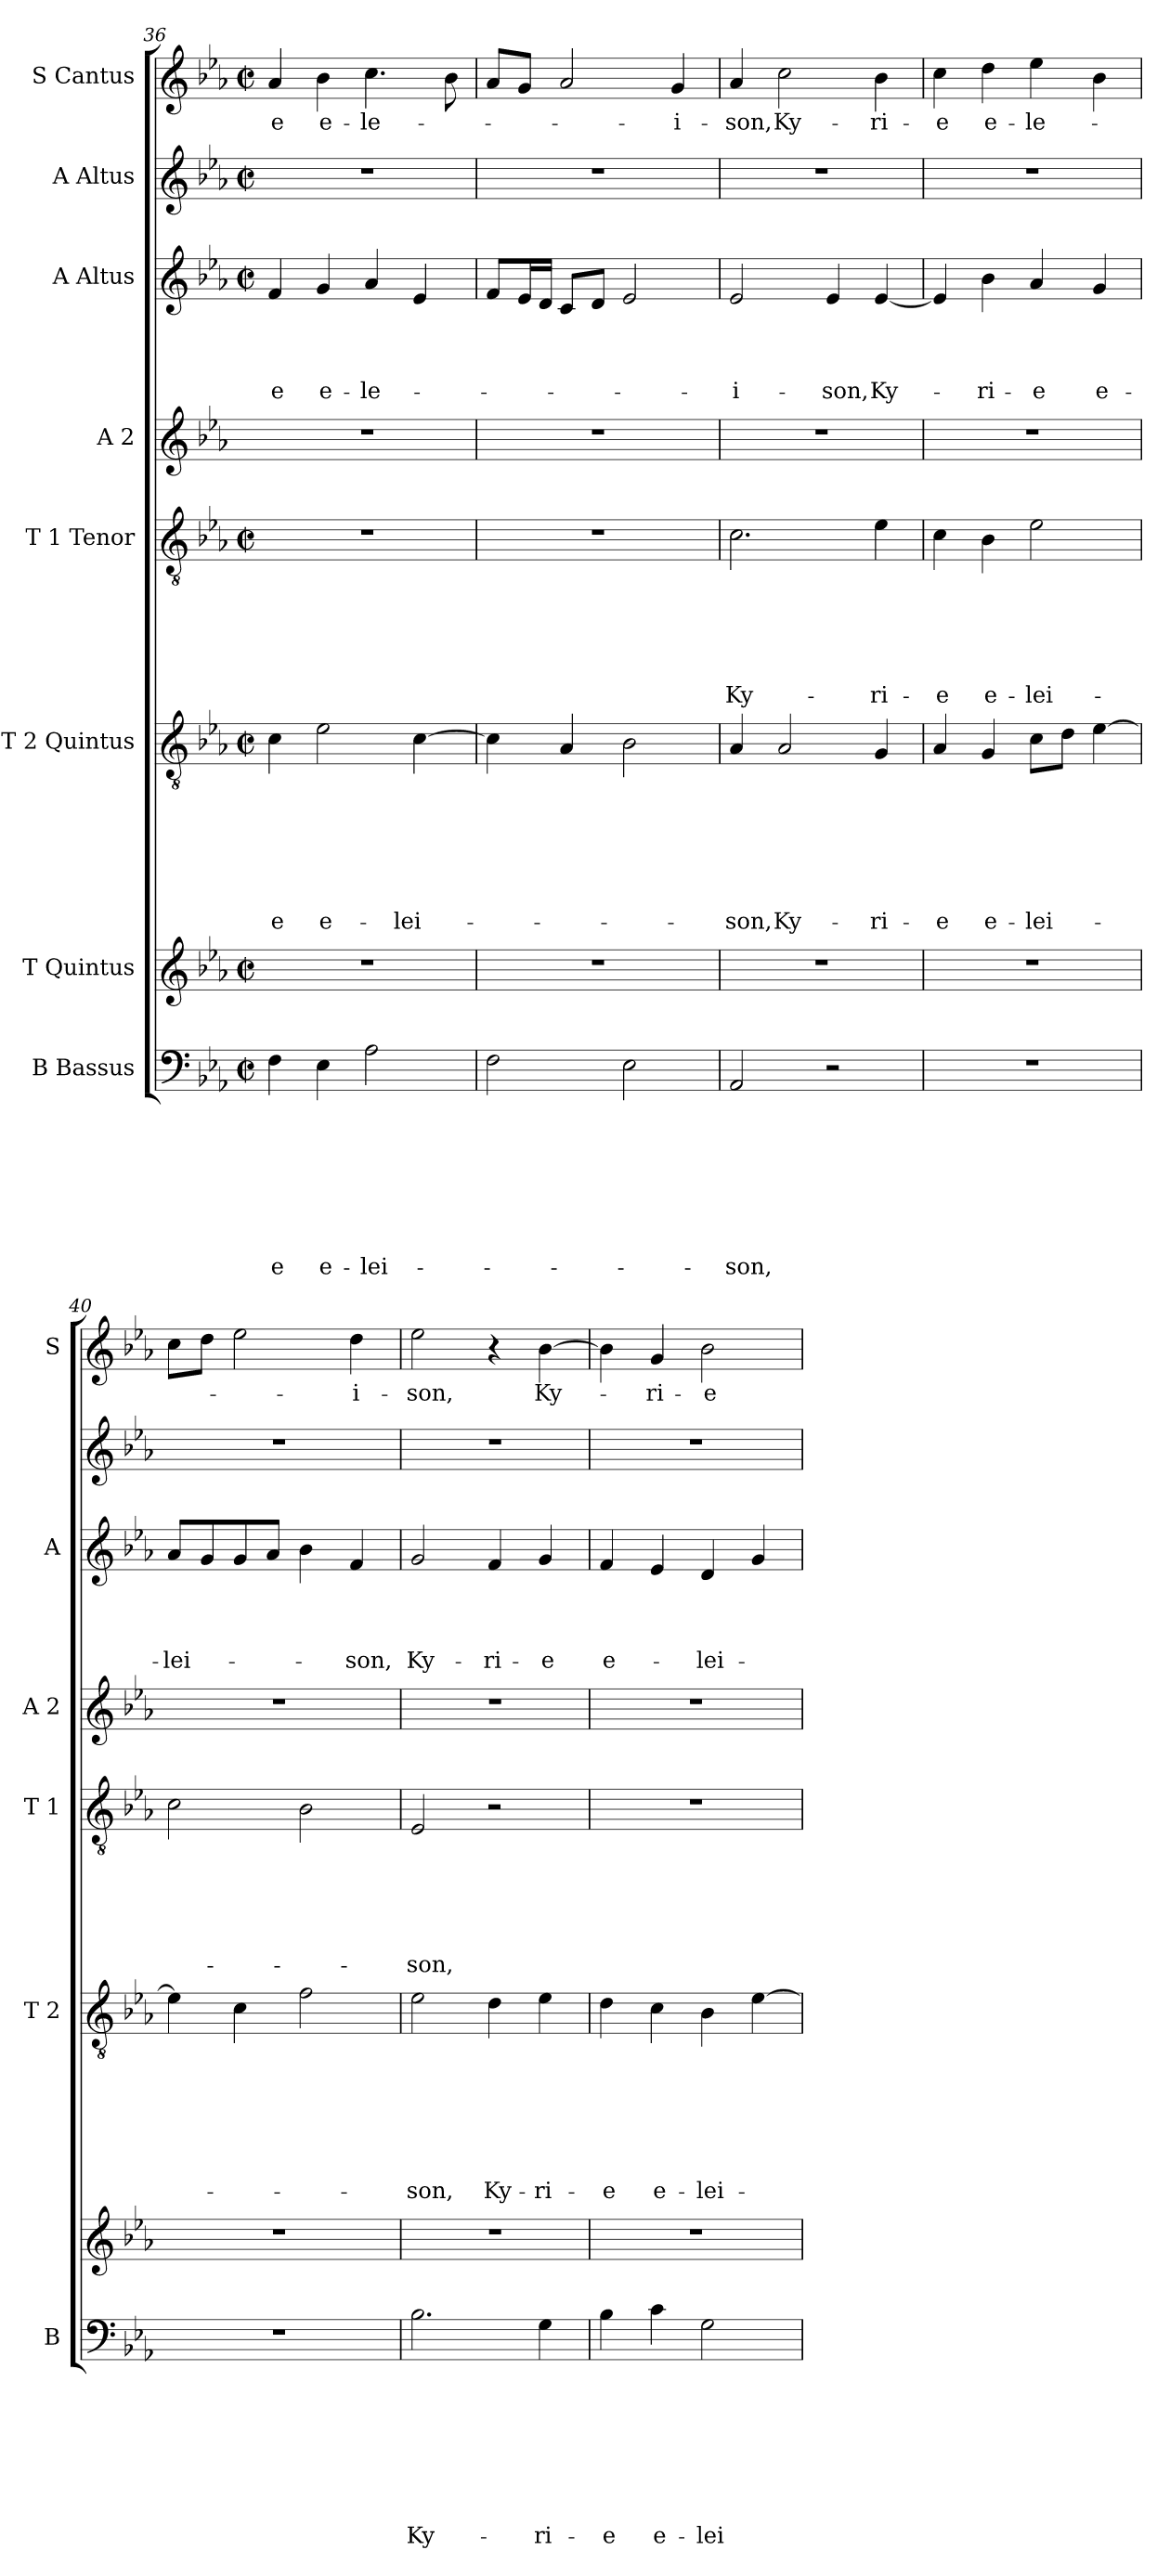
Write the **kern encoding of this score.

**kern	**text	**text	**text	**text	**text	**text	**text	**text	**kern	**kern	**text	**text	**text	**text	**text	**text	**text	**kern	**text	**text	**text	**text	**text	**text	**kern	**kern	**text	**text	**text	**text	**kern	**kern	**text
*part8	*part8	*part8	*part8	*part8	*part8	*part8	*part8	*part8	*part7	*part6	*part6	*part6	*part6	*part6	*part6	*part6	*part6	*part5	*part5	*part5	*part5	*part5	*part5	*part5	*part4	*part3	*part3	*part3	*part3	*part3	*part2	*part1	*part1
*staff8	*staff8	*staff8	*staff8	*staff8	*staff8	*staff8	*staff8	*staff8	*staff7	*staff6	*staff6	*staff6	*staff6	*staff6	*staff6	*staff6	*staff6	*staff5	*staff5	*staff5	*staff5	*staff5	*staff5	*staff5	*staff4	*staff3	*staff3	*staff3	*staff3	*staff3	*staff2	*staff1	*staff1
*I"B Bassus	*	*	*	*	*	*	*	*	*I"T Quintus	*I"T 2 Quintus	*	*	*	*	*	*	*	*I"T 1 Tenor	*	*	*	*	*	*	*I"A 2	*I"A Altus	*	*	*	*	*I"A Altus	*I"S Cantus	*
*I'B	*	*	*	*	*	*	*	*	*	*I'T 2	*	*	*	*	*	*	*	*I'T 1	*	*	*	*	*	*	*I'A 2	*I'A	*	*	*	*	*	*I'S	*
*clefF4	*	*	*	*	*	*	*	*	*clefG2	*clefGv2	*	*	*	*	*	*	*	*clefGv2	*	*	*	*	*	*	*clefG2	*clefG2	*	*	*	*	*clefG2	*clefG2	*
*k[b-e-a-]	*	*	*	*	*	*	*	*	*k[b-e-a-]	*k[b-e-a-]	*	*	*	*	*	*	*	*k[b-e-a-]	*	*	*	*	*	*	*k[b-e-a-]	*k[b-e-a-]	*	*	*	*	*k[b-e-a-]	*k[b-e-a-]	*
*E-:	*	*	*	*	*	*	*	*	*E-:	*E-:	*	*	*	*	*	*	*	*E-:	*	*	*	*	*	*	*E-:	*E-:	*	*	*	*	*E-:	*E-:	*
*M2/2	*	*	*	*	*	*	*	*	*M2/2	*M2/2	*	*	*	*	*	*	*	*M2/2	*	*	*	*	*	*	*	*M2/2	*	*	*	*	*M2/2	*M2/2	*
*met(c|)	*	*	*	*	*	*	*	*	*met(c|)	*met(c|)	*	*	*	*	*	*	*	*met(c|)	*	*	*	*	*	*	*	*met(c|)	*	*	*	*	*met(c|)	*met(c|)	*
=36	=36	=36	=36	=36	=36	=36	=36	=36	=36	=36	=36	=36	=36	=36	=36	=36	=36	=36	=36	=36	=36	=36	=36	=36	=36	=36	=36	=36	=36	=36	=36	=36	=36
!	!	!	!	!	!	!	!	!LO:LY:b	!	!	!	!	!	!	!	!	!LO:LY:b	!	!	!	!	!	!	!	!	!	!	!	!	!LO:LY:b	!	!	!LO:LY:b
4F\	.	.	.	.	.	.	.	-e	1r	4c\	.	.	.	.	.	.	-e	1r	.	.	.	.	.	.	1r	4f/	.	.	.	-e	1r	4a-/	-e
!	!	!	!	!	!	!	!	!LO:LY:b	!	!	!	!	!	!	!	!	!LO:LY:b	!	!	!	!	!	!	!	!	!	!	!	!	!LO:LY:b	!	!	!LO:LY:b
4E-\	.	.	.	.	.	.	.	e-	.	2e-\	.	.	.	.	.	.	e-	.	.	.	.	.	.	.	.	4g/	.	.	.	e-	.	4b-\	e-
!	!	!	!	!	!	!	!	!LO:LY:b	!	!	!	!	!	!	!	!	!	!	!	!	!	!	!	!	!	!	!	!	!	!LO:LY:b	!	!	!LO:LY:b
2A-\	.	.	.	.	.	.	.	-lei-	.	.	.	.	.	.	.	.	.	.	.	.	.	.	.	.	.	4a-/	.	.	.	-le-	.	4.cc\	-le-
!	!	!	!	!	!	!	!	!	!	!	!	!	!	!	!	!	!LO:LY:b	!	!	!	!	!	!	!	!	!	!	!	!	!	!	!	!
.	.	.	.	.	.	.	.	.	.	[>4c\	.	.	.	.	.	.	-lei-	.	.	.	.	.	.	.	.	4e-/	.	.	.	.	.	.	.
.	.	.	.	.	.	.	.	.	.	.	.	.	.	.	.	.	.	.	.	.	.	.	.	.	.	.	.	.	.	.	.	8b-\	.
=37	=37	=37	=37	=37	=37	=37	=37	=37	=37	=37	=37	=37	=37	=37	=37	=37	=37	=37	=37	=37	=37	=37	=37	=37	=37	=37	=37	=37	=37	=37	=37	=37	=37
2F\	.	.	.	.	.	.	.	.	1r	4c\]	.	.	.	.	.	.	.	1r	.	.	.	.	.	.	1r	8f/L	.	.	.	.	1r	8a-/L	.
.	.	.	.	.	.	.	.	.	.	.	.	.	.	.	.	.	.	.	.	.	.	.	.	.	.	16e-/L	.	.	.	.	.	8g/J	.
.	.	.	.	.	.	.	.	.	.	.	.	.	.	.	.	.	.	.	.	.	.	.	.	.	.	16d/JJ	.	.	.	.	.	.	.
.	.	.	.	.	.	.	.	.	.	4A-/	.	.	.	.	.	.	.	.	.	.	.	.	.	.	.	8c/L	.	.	.	.	.	2a-/	.
.	.	.	.	.	.	.	.	.	.	.	.	.	.	.	.	.	.	.	.	.	.	.	.	.	.	8d/J	.	.	.	.	.	.	.
2E-\	.	.	.	.	.	.	.	.	.	2B-\	.	.	.	.	.	.	.	.	.	.	.	.	.	.	.	2e-/	.	.	.	.	.	.	.
!	!	!	!	!	!	!	!	!	!	!	!	!	!	!	!	!	!	!	!	!	!	!	!	!	!	!	!	!	!	!	!	!	!LO:LY:b
.	.	.	.	.	.	.	.	.	.	.	.	.	.	.	.	.	.	.	.	.	.	.	.	.	.	.	.	.	.	.	.	4g/	-i-
=38	=38	=38	=38	=38	=38	=38	=38	=38	=38	=38	=38	=38	=38	=38	=38	=38	=38	=38	=38	=38	=38	=38	=38	=38	=38	=38	=38	=38	=38	=38	=38	=38	=38
!	!	!	!	!	!	!	!	!LO:LY:b	!	!	!	!	!	!	!	!	!LO:LY:b	!	!	!	!	!	!	!LO:LY:b	!	!	!	!	!	!LO:LY:b	!	!	!LO:LY:b
2AA-/	.	.	.	.	.	.	.	-son,	1r	4A-/	.	.	.	.	.	.	-son,	2.c\	.	.	.	.	.	Ky-	1r	2e-/	.	.	.	-i-	1r	4a-/	-son,
!	!	!	!	!	!	!	!	!	!	!	!	!	!	!	!	!	!LO:LY:b	!	!	!	!	!	!	!	!	!	!	!	!	!	!	!	!LO:LY:b
.	.	.	.	.	.	.	.	.	.	2A-/	.	.	.	.	.	.	Ky-	.	.	.	.	.	.	.	.	.	.	.	.	.	.	2cc\	Ky-
!	!	!	!	!	!	!	!	!	!	!	!	!	!	!	!	!	!	!	!	!	!	!	!	!	!	!	!	!	!	!LO:LY:b	!	!	!
2r	.	.	.	.	.	.	.	.	.	.	.	.	.	.	.	.	.	.	.	.	.	.	.	.	.	4e-/	.	.	.	-son,	.	.	.
!	!	!	!	!	!	!	!	!	!	!	!	!	!	!	!	!	!LO:LY:b	!	!	!	!	!	!	!LO:LY:b	!	!	!	!	!	!LO:LY:b	!	!	!LO:LY:b
.	.	.	.	.	.	.	.	.	.	4G/	.	.	.	.	.	.	-ri-	4e-\	.	.	.	.	.	-ri-	.	[<4e-/	.	.	.	Ky-	.	4b-\	-ri-
=39	=39	=39	=39	=39	=39	=39	=39	=39	=39	=39	=39	=39	=39	=39	=39	=39	=39	=39	=39	=39	=39	=39	=39	=39	=39	=39	=39	=39	=39	=39	=39	=39	=39
!	!	!	!	!	!	!	!	!	!	!	!	!	!	!	!	!	!LO:LY:b	!	!	!	!	!	!	!LO:LY:b	!	!	!	!	!	!	!	!	!LO:LY:b
1r	.	.	.	.	.	.	.	.	1r	4A-/	.	.	.	.	.	.	-e	4c\	.	.	.	.	.	-e	1r	4e-/]	.	.	.	.	1r	4cc\	-e
!	!	!	!	!	!	!	!	!	!	!	!	!	!	!	!	!	!LO:LY:b	!	!	!	!	!	!	!LO:LY:b	!	!	!	!	!	!LO:LY:b	!	!	!LO:LY:b
.	.	.	.	.	.	.	.	.	.	4G/	.	.	.	.	.	.	e-	4B-\	.	.	.	.	.	e-	.	4b-\	.	.	.	-ri-	.	4dd\	e-
!	!	!	!	!	!	!	!	!	!	!	!	!	!	!	!	!	!LO:LY:b	!	!	!	!	!	!	!LO:LY:b	!	!	!	!	!	!LO:LY:b	!	!	!LO:LY:b
.	.	.	.	.	.	.	.	.	.	8c\L	.	.	.	.	.	.	-lei-	2e-\	.	.	.	.	.	-lei-	.	4a-/	.	.	.	-e	.	4ee-\	-le-
.	.	.	.	.	.	.	.	.	.	8d\J	.	.	.	.	.	.	.	.	.	.	.	.	.	.	.	.	.	.	.	.	.	.	.
!	!	!	!	!	!	!	!	!	!	!	!	!	!	!	!	!	!	!	!	!	!	!	!	!	!	!	!	!	!	!LO:LY:b	!	!	!
.	.	.	.	.	.	.	.	.	.	[<4e-\	.	.	.	.	.	.	.	.	.	.	.	.	.	.	.	4g/	.	.	.	e-	.	4b-\	.
!!LO:LB:g=z
=40	=40	=40	=40	=40	=40	=40	=40	=40	=40	=40	=40	=40	=40	=40	=40	=40	=40	=40	=40	=40	=40	=40	=40	=40	=40	=40	=40	=40	=40	=40	=40	=40	=40
!	!	!	!	!	!	!	!	!	!	!	!	!	!	!	!	!	!	!	!	!	!	!	!	!	!	!	!	!	!	!LO:LY:b	!	!	!
1r	.	.	.	.	.	.	.	.	1r	4e-\]	.	.	.	.	.	.	.	2c\	.	.	.	.	.	.	1r	8a-/L	.	.	.	-lei-	1r	8cc\L	.
.	.	.	.	.	.	.	.	.	.	.	.	.	.	.	.	.	.	.	.	.	.	.	.	.	.	8g/	.	.	.	.	.	8dd\J	.
.	.	.	.	.	.	.	.	.	.	4c\	.	.	.	.	.	.	.	.	.	.	.	.	.	.	.	8g/	.	.	.	.	.	2ee-\	.
.	.	.	.	.	.	.	.	.	.	.	.	.	.	.	.	.	.	.	.	.	.	.	.	.	.	8a-/J	.	.	.	.	.	.	.
.	.	.	.	.	.	.	.	.	.	2f\	.	.	.	.	.	.	.	2B-\	.	.	.	.	.	.	.	4b-\	.	.	.	.	.	.	.
!	!	!	!	!	!	!	!	!	!	!	!	!	!	!	!	!	!	!	!	!	!	!	!	!	!	!	!	!	!	!LO:LY:b	!	!	!LO:LY:b
.	.	.	.	.	.	.	.	.	.	.	.	.	.	.	.	.	.	.	.	.	.	.	.	.	.	4f/	.	.	.	-son,	.	4dd\	-i-
=41	=41	=41	=41	=41	=41	=41	=41	=41	=41	=41	=41	=41	=41	=41	=41	=41	=41	=41	=41	=41	=41	=41	=41	=41	=41	=41	=41	=41	=41	=41	=41	=41	=41
!	!	!	!	!	!	!	!	!LO:LY:b	!	!	!	!	!	!	!	!	!LO:LY:b	!	!	!	!	!	!	!LO:LY:b	!	!	!	!	!	!LO:LY:b	!	!	!LO:LY:b
2.B-\	.	.	.	.	.	.	.	Ky-	1r	2e-\	.	.	.	.	.	.	-son,	2E-/	.	.	.	.	.	-son,	1r	2g/	.	.	.	Ky-	1r	2ee-\	-son,
!	!	!	!	!	!	!	!	!	!	!	!	!	!	!	!	!	!LO:LY:b	!	!	!	!	!	!	!	!	!	!	!	!	!LO:LY:b	!	!	!
.	.	.	.	.	.	.	.	.	.	4d\	.	.	.	.	.	.	Ky-	2r	.	.	.	.	.	.	.	4f/	.	.	.	-ri-	.	4r	.
!	!	!	!	!	!	!	!	!LO:LY:b	!	!	!	!	!	!	!	!	!LO:LY:b	!	!	!	!	!	!	!	!	!	!	!	!	!LO:LY:b	!	!	!LO:LY:b
4G\	.	.	.	.	.	.	.	-ri-	.	4e-\	.	.	.	.	.	.	-ri-	.	.	.	.	.	.	.	.	4g/	.	.	.	-e	.	[>4b-\	Ky-
=42	=42	=42	=42	=42	=42	=42	=42	=42	=42	=42	=42	=42	=42	=42	=42	=42	=42	=42	=42	=42	=42	=42	=42	=42	=42	=42	=42	=42	=42	=42	=42	=42	=42
!	!	!	!	!	!	!	!	!LO:LY:b	!	!	!	!	!	!	!	!	!LO:LY:b	!	!	!	!	!	!	!	!	!	!	!	!	!LO:LY:b	!	!	!
4B-\	.	.	.	.	.	.	.	-e	1r	4d\	.	.	.	.	.	.	-e	1r	.	.	.	.	.	.	1r	4f/	.	.	.	e-	1r	4b-\]	.
!	!	!	!	!	!	!	!	!LO:LY:b	!	!	!	!	!	!	!	!	!LO:LY:b	!	!	!	!	!	!	!	!	!	!	!	!	!	!	!	!LO:LY:b
4c\	.	.	.	.	.	.	.	e-	.	4c\	.	.	.	.	.	.	e-	.	.	.	.	.	.	.	.	4e-/	.	.	.	.	.	4g/	-ri-
!	!	!	!	!	!	!	!	!LO:LY:b	!	!	!	!	!	!	!	!	!LO:LY:b	!	!	!	!	!	!	!	!	!	!	!	!	!LO:LY:b	!	!	!LO:LY:b
2G\	.	.	.	.	.	.	.	-lei-	.	4B-\	.	.	.	.	.	.	-lei-	.	.	.	.	.	.	.	.	4d/	.	.	.	-lei-	.	2b-\	-e
.	.	.	.	.	.	.	.	.	.	[>4e-\	.	.	.	.	.	.	.	.	.	.	.	.	.	.	.	4g/	.	.	.	.	.	.	.
=	=	=	=	=	=	=	=	=	=	=	=	=	=	=	=	=	=	=	=	=	=	=	=	=	=	=	=	=	=	=	=	=	=
*-	*-	*-	*-	*-	*-	*-	*-	*-	*-	*-	*-	*-	*-	*-	*-	*-	*-	*-	*-	*-	*-	*-	*-	*-	*-	*-	*-	*-	*-	*-	*-	*-	*-
